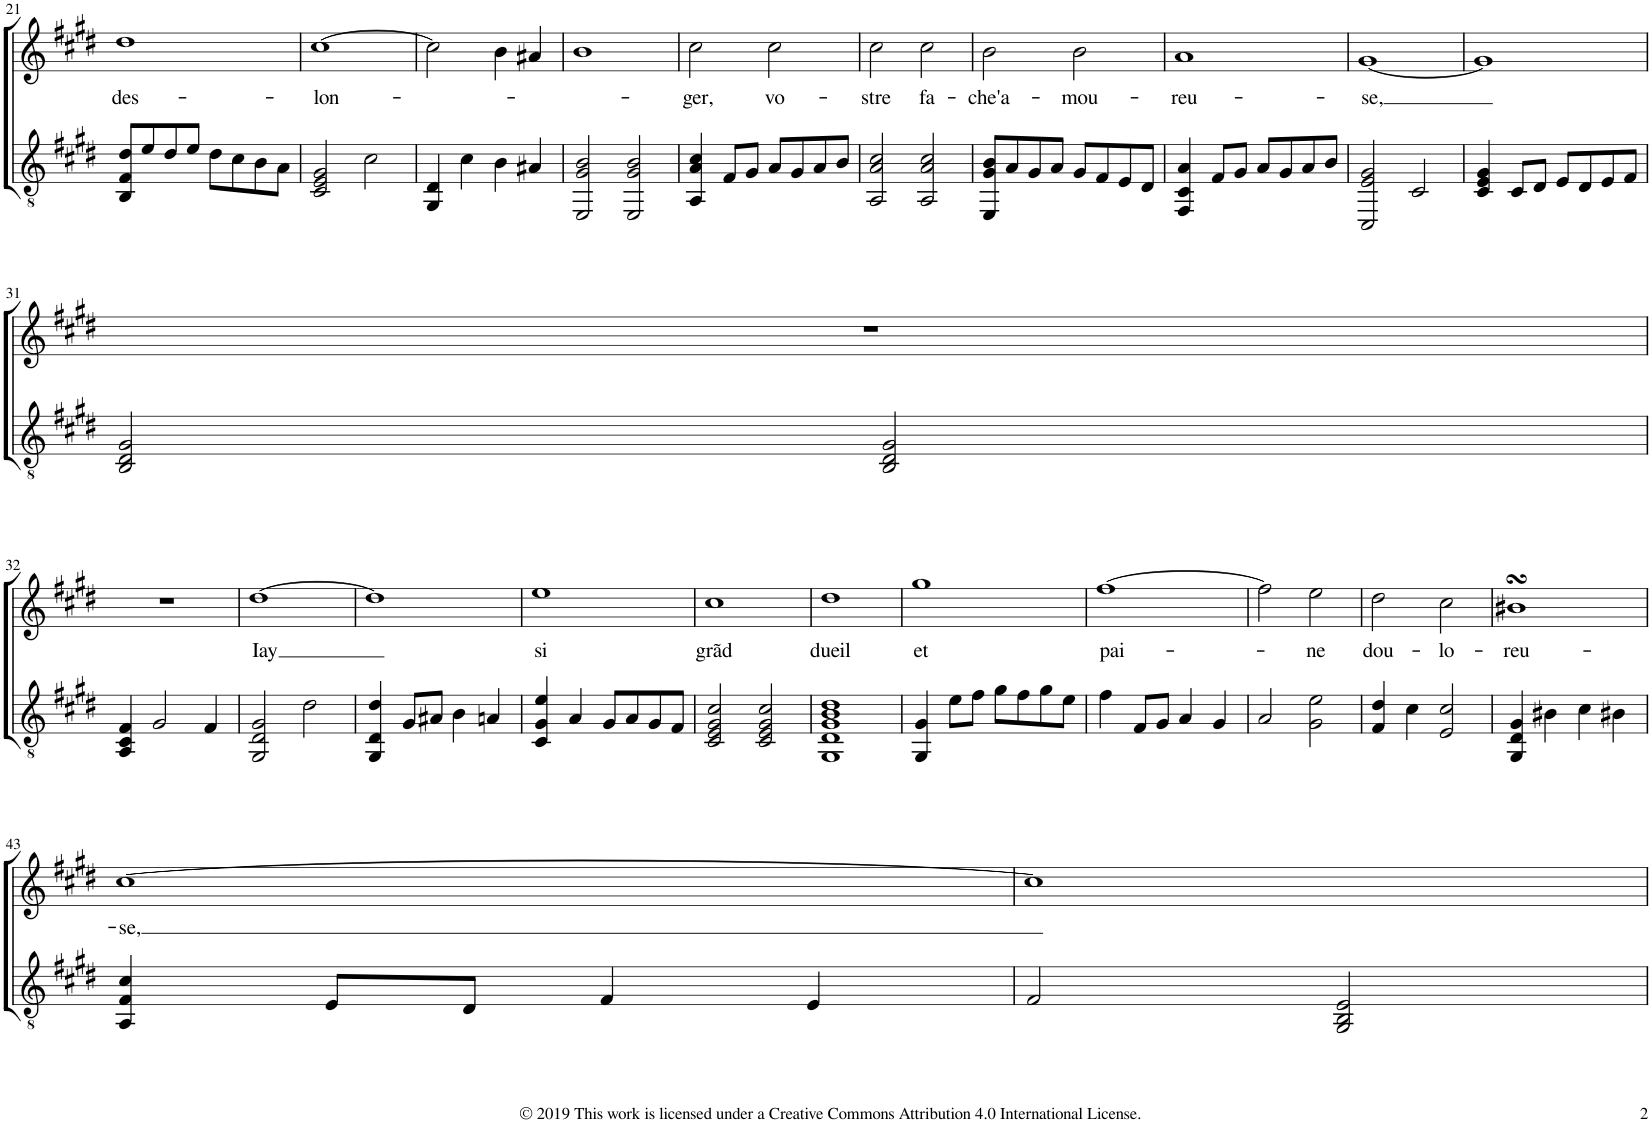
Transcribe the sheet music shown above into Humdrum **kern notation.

**kern	**kern	**text
*part2	*part1	*part1
*staff2	*staff1	*staff1
*I"Liuto	*I"Soprano	*
!!LO:PB:g=z
*clefGv2	*clefG2	*
*k[f#c#g#d#]	*k[f#c#g#d#]	*
*M2/2	*M2/2	*
*met(c|)	*met(c|)	*
=21	=21	=21
!	!	!LO:LY:b
8BB/ 8F#/ 8d#/L	1dd#	des-
8e/	.	.
8d#/	.	.
8e/J	.	.
8d#\L	.	.
8c#\	.	.
8B\	.	.
8A\J	.	.
=22	=22	=22
!	!	!LO:LY:b
2C#/ 2E/ 2G#/	[1cc#	-lon-
2c#\	.	.
=23	=23	=23
4GG#/ 4D#/	2cc#\]	.
4c#\	.	.
4B\	4b\	.
4A#X/	4a#X/	.
=24	=24	=24
2EE/ 2G#/ 2B/	1b	.
2EE/ 2G#/ 2B/	.	.
=25	=25	=25
!	!	!LO:LY:b
4AA/ 4A/ 4c#/	2cc#\	-ger,
8F#/L	.	.
8G#/J	.	.
!	!	!LO:LY:b
8A/L	2cc#\	vo-
8G#/	.	.
8A/	.	.
8B/J	.	.
=26	=26	=26
!	!	!LO:LY:b
2AA/ 2A/ 2c#/	2cc#\	-stre
!	!	!LO:LY:b
2AA/ 2A/ 2c#/	2cc#\	fa-
=27	=27	=27
!	!	!LO:LY:b
8EE/ 8G#/ 8B/L	2b\	-che'a-
8A/	.	.
8G#/	.	.
8A/J	.	.
!	!	!LO:LY:b
8G#/L	2b\	-mou-
8F#/	.	.
8E/	.	.
8D#/J	.	.
=28	=28	=28
!	!	!LO:LY:b
4FF#/ 4C#/ 4A/	1a	-reu-
8F#/L	.	.
8G#/J	.	.
8A/L	.	.
8G#/	.	.
8A/	.	.
8B/J	.	.
=29	=29	=29
!	!	!LO:LY:b
2CC#/ 2E/ 2G#/	[1g#	-se,
2C#/	.	.
=30	=30	=30
4C#/ 4E/ 4G#/	1g#]	.
8C#/L	.	.
8D#/J	.	.
8E/L	.	.
8D#/	.	.
8E/	.	.
8F#/J	.	.
!!LO:LB:g=z
=31	=31	=31
2BB/ 2D#/ 2G#/	1r	.
2BB/ 2D#/ 2G#/	.	.
!!LO:LB:g=z
=32	=32	=32
4AA/ 4C#/ 4F#/	1r	.
2G#/	.	.
4F#/	.	.
=33	=33	=33
!	!	!LO:LY:b
2GG#/ 2D#/ 2G#/	[1dd#	Iay
2d#\	.	.
=34	=34	=34
4GG#/ 4D#/ 4d#/	1dd#]	.
8G#/L	.	.
8A#X/J	.	.
4B\	.	.
4An/	.	.
=35	=35	=35
!	!	!LO:LY:b
4C#/ 4G#/ 4e/	1ee	si
4A/	.	.
8G#/L	.	.
8A/	.	.
8G#/	.	.
8F#/J	.	.
=36	=36	=36
!	!	!LO:LY:b
2C#/ 2E/ 2G#/ 2c#/	1cc#	grãd
2C#/ 2E/ 2G#/ 2c#/	.	.
=37	=37	=37
!	!	!LO:LY:b
1GG# 1D# 1G# 1B 1d#	1dd#	dueil
=38	=38	=38
!	!	!LO:LY:b
4GG#/ 4G#/	1gg#	et
8e\L	.	.
8f#\J	.	.
8g#\L	.	.
8f#\	.	.
8g#\	.	.
8e\J	.	.
=39	=39	=39
!	!	!LO:LY:b
4f#\	[1ff#	pai-
8F#/L	.	.
8G#/J	.	.
4A/	.	.
4G#/	.	.
=40	=40	=40
2A/	2ff#\]	.
!	!	!LO:LY:b
2G#\ 2e\	2ee\	-ne
=41	=41	=41
!	!	!LO:LY:b
4F#/ 4d#/	2dd#\	dou-
4c#\	.	.
!	!	!LO:LY:b
2E/ 2c#/	2cc#\	-lo-
=42	=42	=42
!	!	!LO:LY:b
4GG#/ 4D#/ 4G#/	1b#XsSsS	-reu-
4B#X\	.	.
4c#\	.	.
4B#X\	.	.
!!LO:LB:g=z
=43	=43	=43
!	!	!LO:LY:b
4AA/ 4F#/ 4c#/	[1cc#	-se,
8E/L	.	.
8D#/J	.	.
4F#/	.	.
4E/	.	.
=44	=44	=44
2F#/	1cc#]	.
2GG#/ 2BB/ 2E/	.	.
=	=	=
*-	*-	*-
